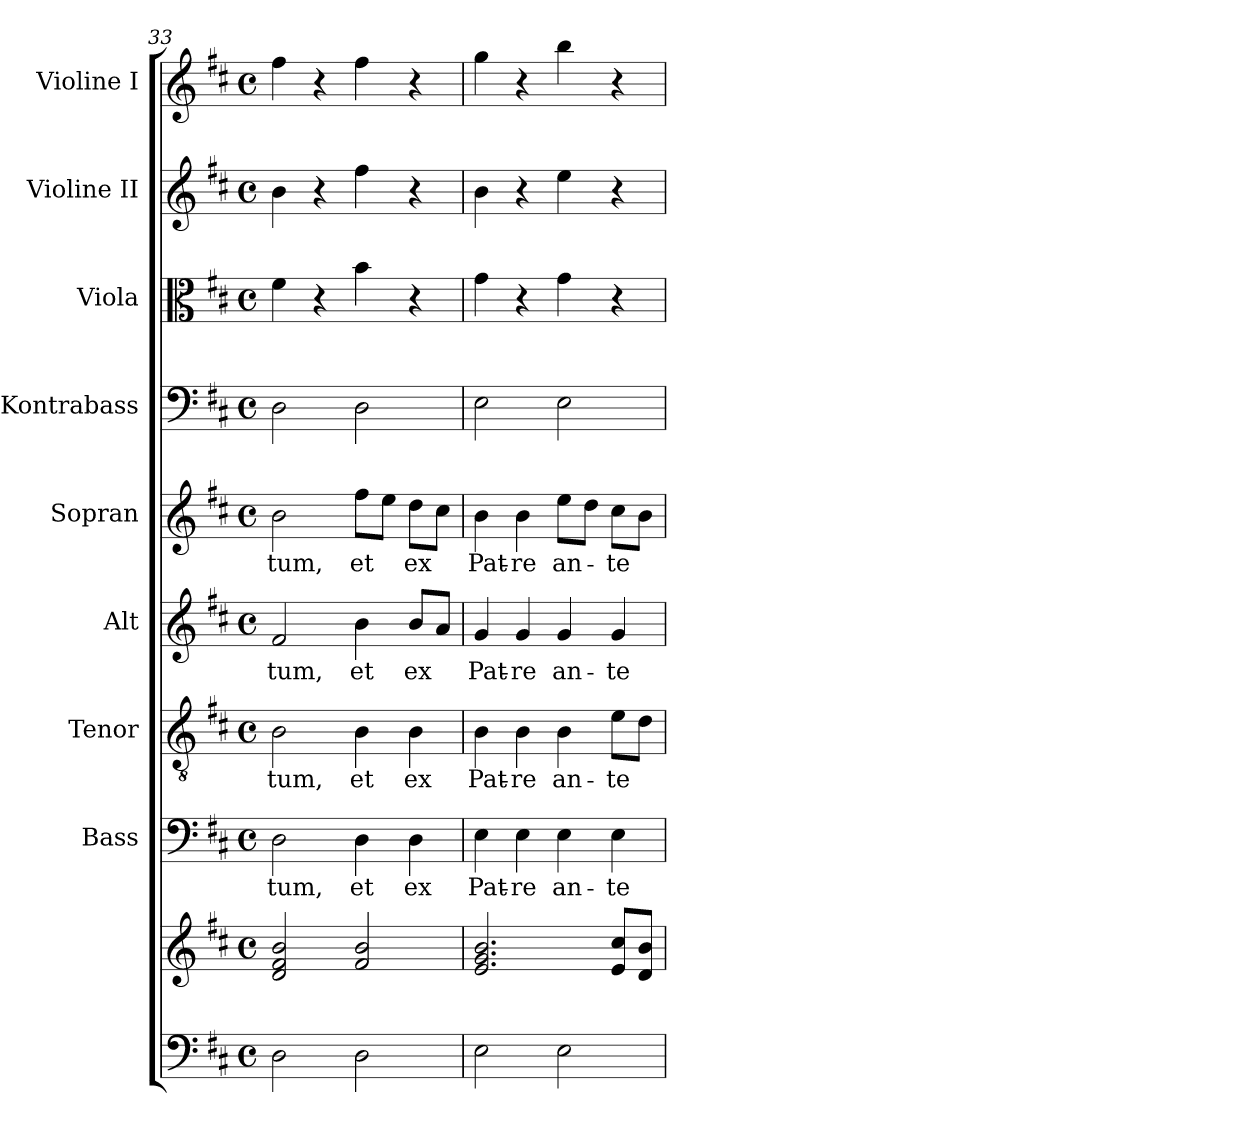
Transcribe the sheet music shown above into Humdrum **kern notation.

**kern	**kern	**kern	**text	**kern	**text	**kern	**text	**kern	**text	**kern	**kern	**kern	**kern
*part9	*part9	*part8	*part8	*part7	*part7	*part6	*part6	*part5	*part5	*part4	*part3	*part2	*part1
*staff10	*staff9	*staff8	*staff8	*staff7	*staff7	*staff6	*staff6	*staff5	*staff5	*staff4	*staff3	*staff2	*staff1
*	*	*I"Bass	*	*I"Tenor	*	*I"Alt	*	*I"Sopran	*	*I"Kontrabass	*I"Viola	*I"Violine II	*I"Violine I
*	*	*I'B.	*	*I'T.	*	*I'A.	*	*I'S.	*	*I'Kb.	*I'Vla.	*I'Vl. II	*I'Vl. I
*clefF4	*clefG2	*clefF4	*	*clefGv2	*	*clefG2	*	*clefG2	*	*clefF4	*clefC3	*clefG2	*clefG2
*	*	*	*	*	*	*	*	*	*	*ITrd7c12	*	*	*
*k[f#c#]	*k[f#c#]	*k[f#c#]	*	*k[f#c#]	*	*k[f#c#]	*	*k[f#c#]	*	*k[f#c#]	*k[f#c#]	*k[f#c#]	*k[f#c#]
*D:	*D:	*D:	*	*D:	*	*D:	*	*D:	*	*D:	*D:	*D:	*D:
*M4/4	*M4/4	*M4/4	*	*M4/4	*	*M4/4	*	*M4/4	*	*M4/4	*M4/4	*M4/4	*M4/4
*met(c)	*met(c)	*met(c)	*	*met(c)	*	*met(c)	*	*met(c)	*	*met(c)	*met(c)	*met(c)	*met(c)
=33	=33	=33	=33	=33	=33	=33	=33	=33	=33	=33	=33	=33	=33
!	!	!	!LO:LY:b	!	!LO:LY:b	!	!LO:LY:b	!	!LO:LY:b	!	!	!	!
2D\	2d/ 2f#/ 2b/	2D\	-tum,	2B\	-tum,	2f#/	-tum,	2b\	-tum,	2DD\	4f#\	4b\	4ff#\
.	.	.	.	.	.	.	.	.	.	.	4r	4r	4r
!	!	!	!LO:LY:b	!	!LO:LY:b	!	!LO:LY:b	!	!LO:LY:b	!	!	!	!
2D\	2f#/ 2b/	4D\	et	4B\	et	4b\	et	8ff#\L	et	2DD\	4b\	4ff#\	4ff#\
.	.	.	.	.	.	.	.	8ee\J	.	.	.	.	.
!	!	!	!LO:LY:b	!	!LO:LY:b	!	!LO:LY:b	!	!LO:LY:b	!	!	!	!
.	.	4D\	ex	4B\	ex	8b/L	ex	8dd\L	ex	.	4r	4r	4r
.	.	.	.	.	.	8a/J	.	8cc#\J	.	.	.	.	.
!!LO:PB:g=z
=34	=34	=34	=34	=34	=34	=34	=34	=34	=34	=34	=34	=34	=34
!	!	!	!LO:LY:b	!	!LO:LY:b	!	!LO:LY:b	!	!LO:LY:b	!	!	!	!
2E\	2.e/ 2.g/ 2.b/	4E\	Pat-	4B\	Pat-	4g/	Pat-	4b\	Pat-	2EE\	4g\	4b\	4gg\
!	!	!	!LO:LY:b	!	!LO:LY:b	!	!LO:LY:b	!	!LO:LY:b	!	!	!	!
.	.	4E\	-re	4B\	-re	4g/	-re	4b\	-re	.	4r	4r	4r
!	!	!	!LO:LY:b	!	!LO:LY:b	!	!LO:LY:b	!	!LO:LY:b	!	!	!	!
2E\	.	4E\	an-	4B\	an-	4g/	an-	8ee\L	an-	2EE\	4g\	4ee\	4bb\
.	.	.	.	.	.	.	.	8dd\J	.	.	.	.	.
!	!	!	!LO:LY:b	!	!LO:LY:b	!	!LO:LY:b	!	!LO:LY:b	!	!	!	!
.	8e/ 8cc#/L	4E\	-te	8e\L	-te	4g/	-te	8cc#\L	-te	.	4r	4r	4r
.	8d/ 8b/J	.	.	8d\J	.	.	.	8b\J	.	.	.	.	.
=	=	=	=	=	=	=	=	=	=	=	=	=	=
*-	*-	*-	*-	*-	*-	*-	*-	*-	*-	*-	*-	*-	*-
